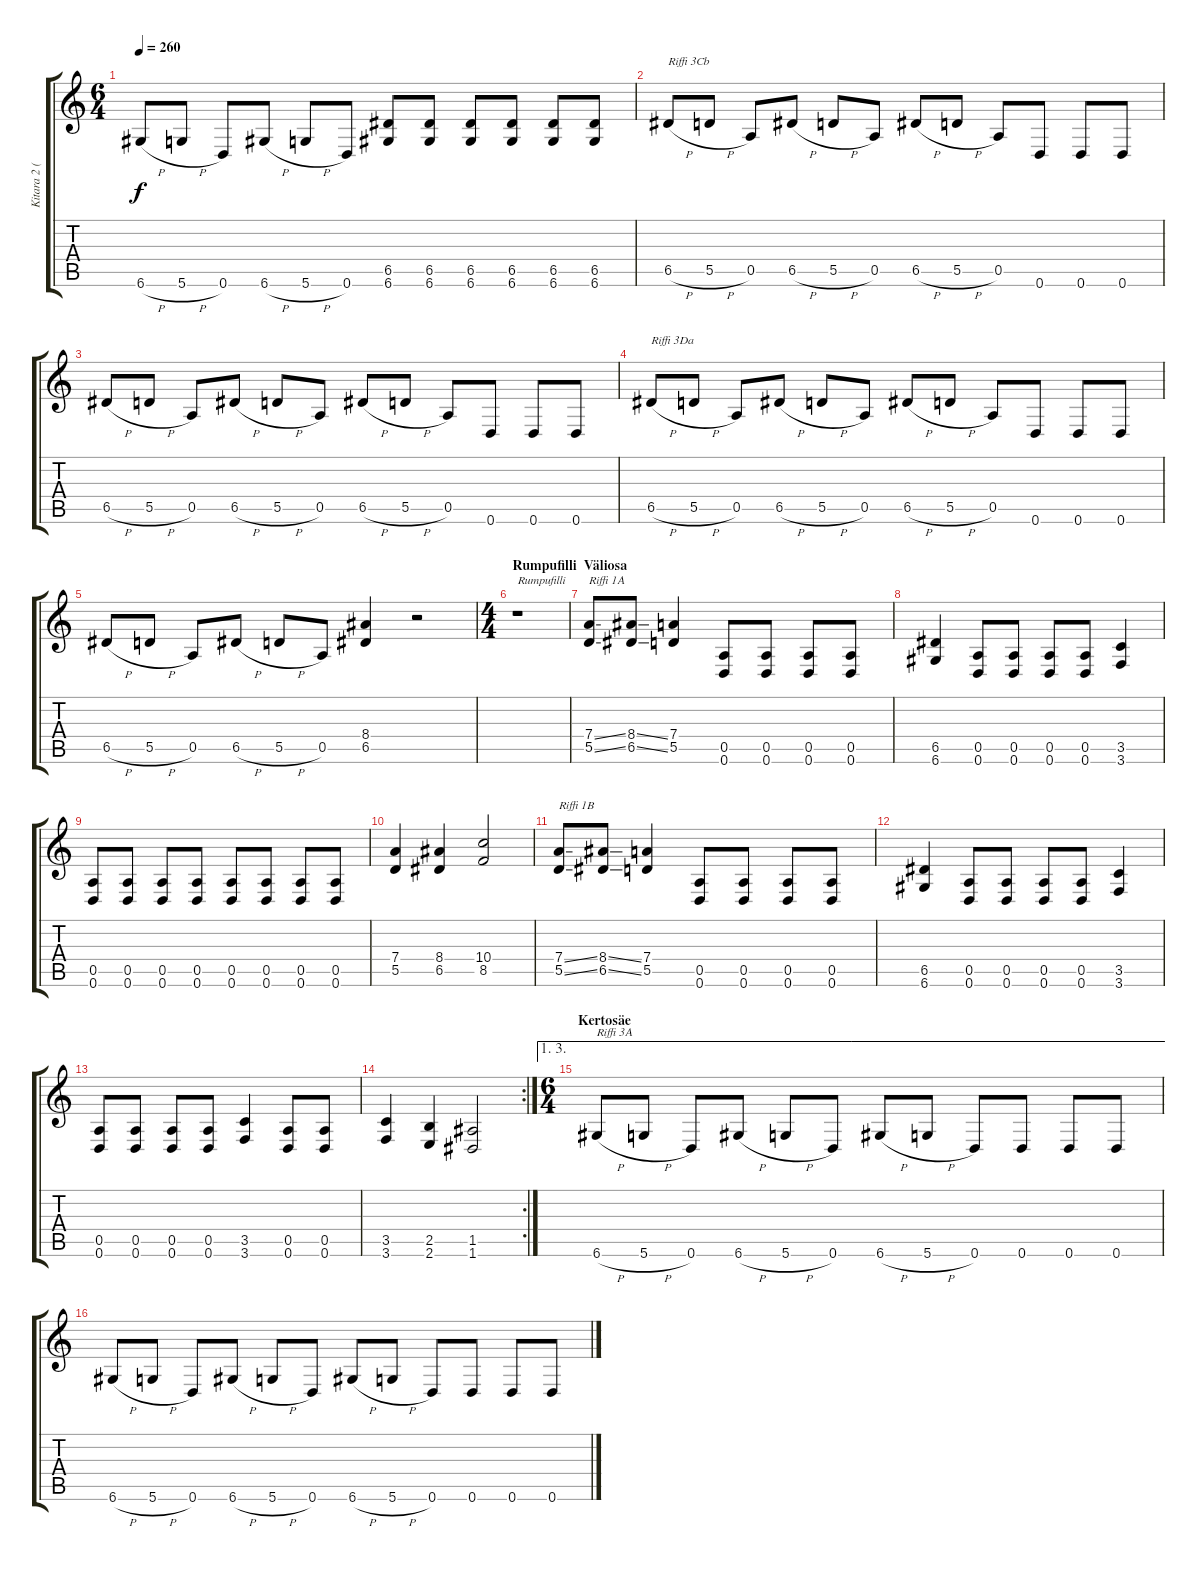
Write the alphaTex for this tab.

\track ("Kitara 2 (Tuomo)" "Kitara 2 (") {instrument distortionguitar}
\staff {score tabs}
\tuning (E4 B3 G3 D3 A2 D2) {hide}
\ts (6 4)
\tempo 260
\clef g2
\ks c
6.6{h}.8{dy f} 5.6{h}.8 0.6.8 6.6{h}.8 5.6{h}.8 0.6.8 (6.5 6.6).8 (6.5 6.6).8 (6.5 6.6).8 (6.5 6.6).8 (6.5 6.6).8 (6.5 6.6).8 |
6.5{h}.8{txt "Riffi 3Cb"} 5.5{h}.8 0.5.8 6.5{h}.8 5.5{h}.8 0.5.8 6.5{h}.8 5.5{h}.8 0.5.8 0.6.8 0.6.8 0.6.8 |
6.5{h}.8 5.5{h}.8 0.5.8 6.5{h}.8 5.5{h}.8 0.5.8 6.5{h}.8 5.5{h}.8 0.5.8 0.6.8 0.6.8 0.6.8 |
6.5{h}.8{txt "Riffi 3Da"} 5.5{h}.8 0.5.8 6.5{h}.8 5.5{h}.8 0.5.8 6.5{h}.8 5.5{h}.8 0.5.8 0.6.8 0.6.8 0.6.8 |
6.5{h}.8 5.5{h}.8 0.5.8 6.5{h}.8 5.5{h}.8 0.5.8 (8.4 6.5).4 r.2 |
\ts (4 4)
\section ("" "Rumpufilli")
r.1{txt "Rumpufilli"} |
\section ("" "Väliosa")
(7.4{ss} 5.5{ss}).8{txt "Riffi 1A"} (8.4{ss} 6.5{ss}).8 (7.4 5.5).4 (0.5 0.6).8 (0.5 0.6).8 (0.5 0.6).8 (0.5 0.6).8 |
(6.5 6.6).4 (0.5 0.6).8 (0.5 0.6).8 (0.5 0.6).8 (0.5 0.6).8 (3.5 3.6).4 |
(0.5 0.6).8 (0.5 0.6).8 (0.5 0.6).8 (0.5 0.6).8 (0.5 0.6).8 (0.5 0.6).8 (0.5 0.6).8 (0.5 0.6).8 |
(7.4 5.5).4 (8.4 6.5).4 (10.4 8.5).2 |
(7.4{ss} 5.5{ss}).8{txt "Riffi 1B"} (8.4{ss} 6.5{ss}).8 (7.4 5.5).4 (0.5 0.6).8 (0.5 0.6).8 (0.5 0.6).8 (0.5 0.6).8 |
(6.5 6.6).4 (0.5 0.6).8 (0.5 0.6).8 (0.5 0.6).8 (0.5 0.6).8 (3.5 3.6).4 |
(0.5 0.6).8 (0.5 0.6).8 (0.5 0.6).8 (0.5 0.6).8 (3.5 3.6).4 (0.5 0.6).8 (0.5 0.6).8 |
\rc 2
(3.5 3.6).4 (2.5 2.6).4 (1.5 1.6).2 |
\ae (1 3)
\ts (6 4)
\section ("" "Kertosäe")
6.6{h}.8{txt "Riffi 3A"} 5.6{h}.8 0.6.8 6.6{h}.8 5.6{h}.8 0.6.8 6.6{h}.8 5.6{h}.8 0.6.8 0.6.8 0.6.8 0.6.8 |
6.6{h}.8 5.6{h}.8 0.6.8 6.6{h}.8 5.6{h}.8 0.6.8 6.6{h}.8 5.6{h}.8 0.6.8 0.6.8 0.6.8 0.6.8
